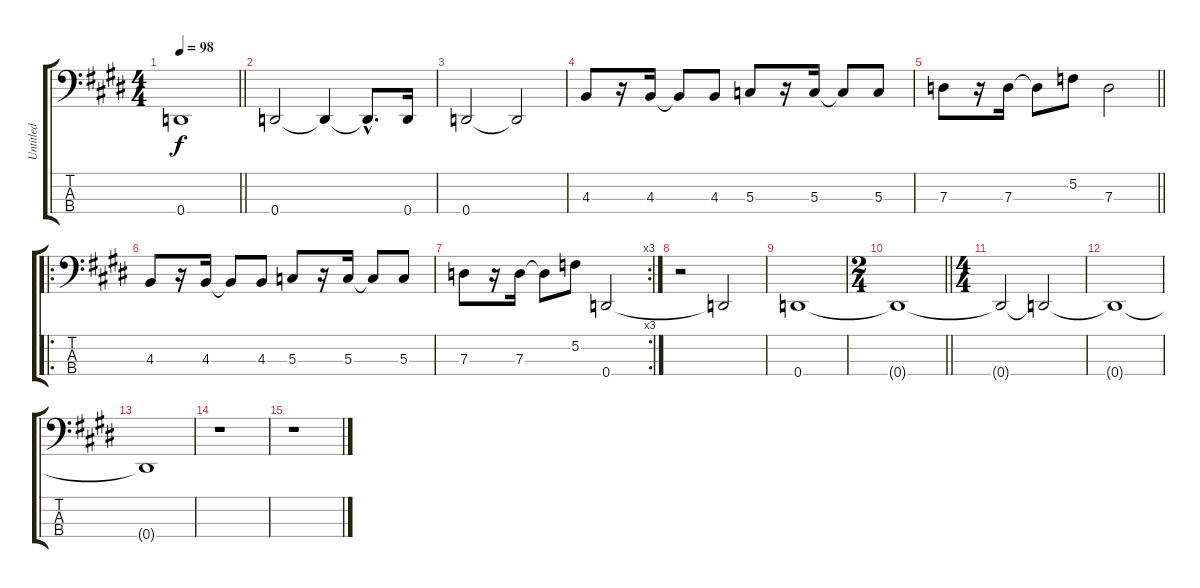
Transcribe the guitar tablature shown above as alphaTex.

\track ("Untitled" "Untitled") {instrument electricbasspick}
\staff {score tabs}
\tuning (F2 C2 G1 D1) {hide}
\ts (4 4)
\tempo 98
\clef f4
\barLineRight lightlight
\ks c#minor
0.4.1{dy f} |
\ks e
0.4.2 0.4{t}.4 0.4{hac t}.8{d} 0.4.16 |
\ks c#minor
0.4.2 0.4{t}.2 |
\ks e
4.3.8 r.16 4.3.16 4.3{t}.8 4.3.8 5.3.8 r.16 5.3.16 5.3{t}.8 5.3.8 |
\barLineRight lightlight
\ks c#minor
7.3.8 r.16 7.3.16 7.3{t}.8 5.2.8 7.3.2 |
\ro
\ks e
4.3.8 r.16 4.3.16 4.3{t}.8 4.3.8 5.3.8 r.16 5.3.16 5.3{t}.8 5.3.8 |
\rc 3
\ks c#minor
7.3.8 r.16 7.3.16 7.3{t}.8 5.2.8 0.4.2 |
\ks e
r.2 0.4{t}.2 |
\ks c#minor
0.4.1 |
\ts (2 4)
\barLineRight lightlight
0.4{t}.1 |
\ts (4 4)
\ks e
0.4{t}.2 0.4{t}.2 |
\ks c#minor
0.4{t}.1 |
\ks e
0.4{t}.1 |
\ks c#minor
r.1 |
r.1
